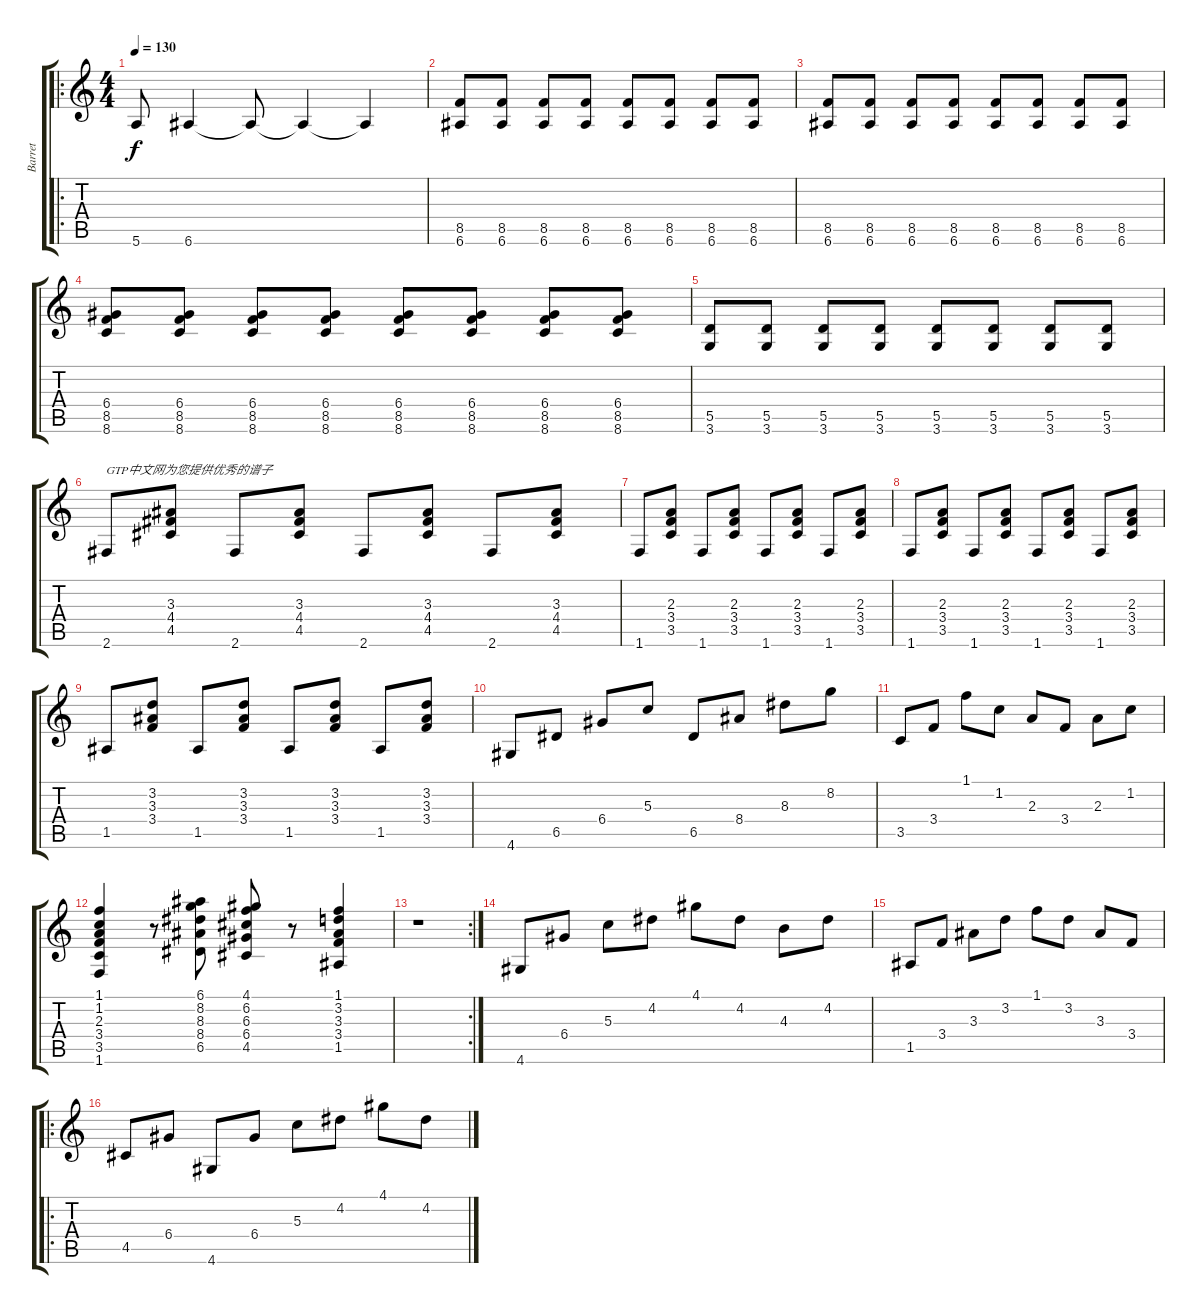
\track ("Barret" "Barret") {instrument electricguitarmuted}
\staff {score tabs}
\tuning (E4 B3 G3 D3 A2 E2) {hide}
\ro
\ts (4 4)
\tempo 130
\clef g2
\ks c
5.6.8{dy f instrument electricguitarclean} 6.6.4 6.6{t}.8 6.6{t}.4 6.6{t}.4 |
(8.5 6.6).8{instrument electricguitarmuted} (8.5 6.6).8 (8.5 6.6).8 (8.5 6.6).8 (8.5 6.6).8 (8.5 6.6).8 (8.5 6.6).8 (8.5 6.6).8 |
(8.5 6.6).8 (8.5 6.6).8 (8.5 6.6).8 (8.5 6.6).8 (8.5 6.6).8 (8.5 6.6).8 (8.5 6.6).8 (8.5 6.6).8 |
(6.4 8.5 8.6).8 (6.4 8.5 8.6).8 (6.4 8.5 8.6).8 (6.4 8.5 8.6).8 (6.4 8.5 8.6).8 (6.4 8.5 8.6).8 (6.4 8.5 8.6).8 (6.4 8.5 8.6).8 |
(5.5 3.6).8 (5.5 3.6).8 (5.5 3.6).8 (5.5 3.6).8 (5.5 3.6).8 (5.5 3.6).8 (5.5 3.6).8 (5.5 3.6).8 |
2.6.8{txt "GTP中文网为您提供优秀的谱子" instrument electricguitarclean} (3.3 4.4 4.5).8 2.6.8 (3.3 4.4 4.5).8 2.6.8 (3.3 4.4 4.5).8 2.6.8 (3.3 4.4 4.5).8 |
1.6.8 (2.3 3.4 3.5).8 1.6.8 (2.3 3.4 3.5).8 1.6.8 (2.3 3.4 3.5).8 1.6.8 (2.3 3.4 3.5).8 |
1.6.8 (2.3 3.4 3.5).8 1.6.8 (2.3 3.4 3.5).8 1.6.8 (2.3 3.4 3.5).8 1.6.8 (2.3 3.4 3.5).8 |
1.5.8 (3.2 3.3 3.4).8 1.5.8 (3.2 3.3 3.4).8 1.5.8 (3.2 3.3 3.4).8 1.5.8 (3.2 3.3 3.4).8 |
4.6.8 6.5.8 6.4.8 5.3.8 6.5.8 8.4.8 8.3.8 8.2.8 |
3.5.8 3.4.8 1.1.8 1.2.8 2.3.8 3.4.8 2.3.8 1.2.8 |
(1.1 1.2 2.3 3.4 3.5 1.6).4 r.8 (6.1 8.2 8.3 8.4 6.5).8 (4.1 6.2 6.3 6.4 4.5).8 r.8 (1.1 3.2 3.3 3.4 1.5).4 |
\rc 2
r.1 |
4.6.8 6.4.8 5.3.8 4.2.8 4.1.8 4.2.8 4.3.8 4.2.8 |
1.5.8 3.4.8 3.3.8 3.2.8 1.1.8 3.2.8 3.3.8 3.4.8 |
\ro
4.5.8 6.4.8 4.6.8 6.4.8 5.3.8 4.2.8 4.1.8 4.2.8
